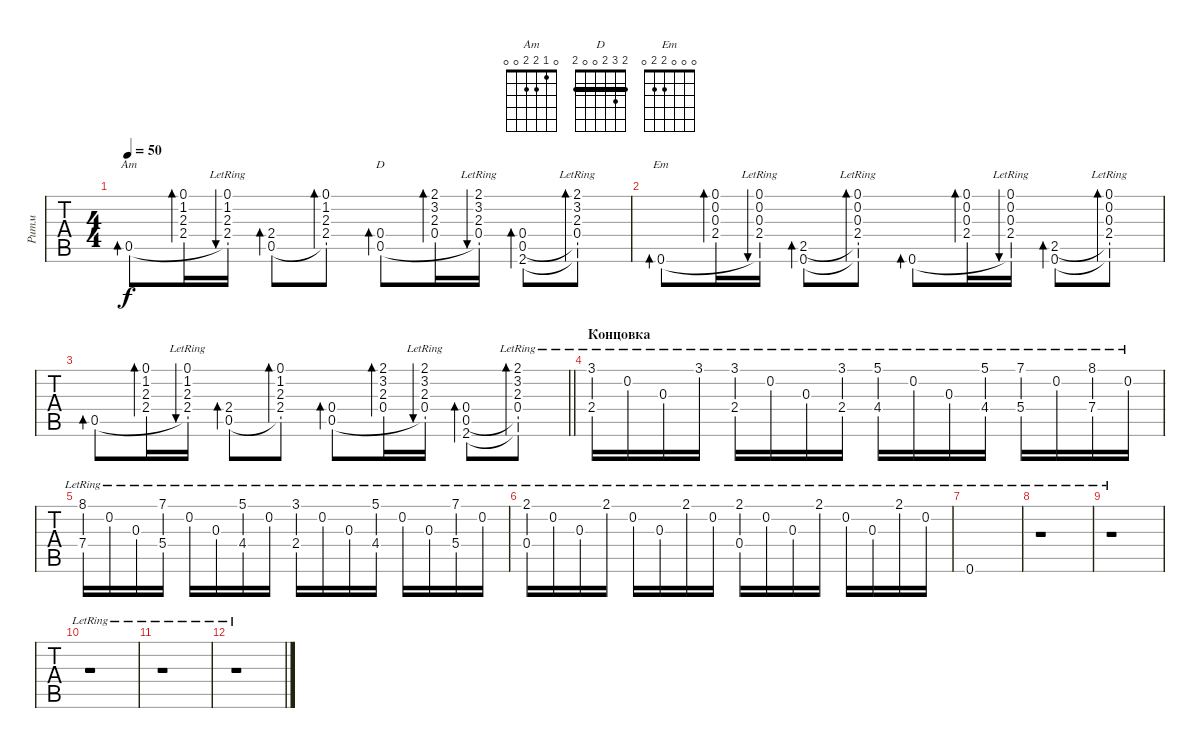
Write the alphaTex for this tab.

\track ("Ритм" "Ритм") {instrument acousticguitarsteel}
\staff {tabs}
\tuning (E4 B3 G3 D3 A2 E2) {hide}
\chord ("Am" 0 1 2 2 0 0)
\chord ("D" 2 3 2 0 0 2) {barre 2}
\chord ("Em" 0 0 0 2 2 0)
\ts (4 4)
\tempo 50
\clef g2
\ks c
0.5.8{bd 60 ch "Am" dy f} (0.1 1.2 2.3 2.4).16{bd 60} (0.1{lr} 1.2{lr} 2.3{lr} 2.4{lr} 0.5{t}).16{bu 60} (2.4 0.5).8{bd 60} (0.1 1.2 2.3 2.4 0.5{t}).8{bd 60} (0.4 0.5).8{bd 60 ch "D"} (2.1 3.2 2.3 0.4).16{bd 60} (2.1{lr} 3.2{lr} 2.3{lr} 0.4{lr} 0.5{t}).16{bu 60} (0.4 0.5 2.6).8{bd 60} (2.1 3.2 2.3 0.4{lr} 0.5{t} 2.6{t}).8{bd 60} |
0.6.8{bd 60 ch "Em"} (0.1 0.2 0.3 2.4).16{bd 60} (0.1{lr} 0.2{lr} 0.3{lr} 2.4{lr} 0.6{t}).16{bu 60} (2.5 0.6).8{bd 60} (0.1{lr} 0.2{lr} 0.3{lr} 2.4{lr} 2.5{t} 0.6{t}).8{bd 60} 0.6.8{bd 60} (0.1 0.2 0.3 2.4).16{bd 60} (0.1{lr} 0.2{lr} 0.3{lr} 2.4{lr} 0.6{t}).16{bu 60} (2.5 0.6).8{bd 60} (0.1{lr} 0.2 0.3 2.4 2.5{t} 0.6{t}).8{bd 60} |
\barLineRight lightlight
0.5.8{bd 60} (0.1 1.2 2.3 2.4).16{bd 60} (0.1{lr} 1.2{lr} 2.3{lr} 2.4{lr} 0.5{t}).16{bu 60} (2.4 0.5).8{bd 60} (0.1 1.2 2.3 2.4 0.5{t}).8{bd 60} (0.4 0.5).8{bd 60} (2.1 3.2 2.3 0.4).16{bd 60} (2.1{lr} 3.2{lr} 2.3{lr} 0.4{lr} 0.5{t}).16{bu 60} (0.4 0.5 2.6).8{bd 60} (2.1 3.2 2.3 0.4{lr} 0.5{t} 2.6{t}).8{bd 60} |
\section ("" "Концовка")
(3.1{lr} 2.4{lr}).16 0.2{lr}.16 0.3{lr}.16 3.1{lr}.16 (3.1{lr} 2.4{lr}).16 0.2{lr}.16 0.3{lr}.16 (3.1{lr} 2.4{lr}).16 (5.1{lr} 4.4{lr}).16 0.2{lr}.16 0.3{lr}.16 (5.1{lr} 4.4{lr}).16 (7.1{lr} 5.4{lr}).16 0.2{lr}.16 (8.1{lr} 7.4{lr}).16 0.2{lr}.16 |
(8.1{lr} 7.4{lr}).16 0.2{lr}.16 0.3{lr}.16 (7.1{lr} 5.4{lr}).16 0.2{lr}.16 0.3{lr}.16 (5.1{lr} 4.4{lr}).16 0.2{lr}.16 (3.1{lr} 2.4{lr}).16 0.2{lr}.16 0.3{lr}.16 (5.1{lr} 4.4{lr}).16 0.2{lr}.16 0.3{lr}.16 (7.1{lr} 5.4{lr}).16 0.2{lr}.16 |
(2.1{lr} 0.4{lr}).16 0.2{lr}.16 0.3{lr}.16 2.1{lr}.16 0.2{lr}.16 0.3{lr}.16 2.1{lr}.16 0.2{lr}.16 (2.1{lr} 0.4{lr}).16 0.2{lr}.16 0.3{lr}.16 2.1{lr}.16 0.2{lr}.16 0.3{lr}.16 2.1{lr}.16 0.2{lr}.16 |
0.6{lr}.1 |
r.1 |
r.1 |
r.1 |
r.1 |
r.1
